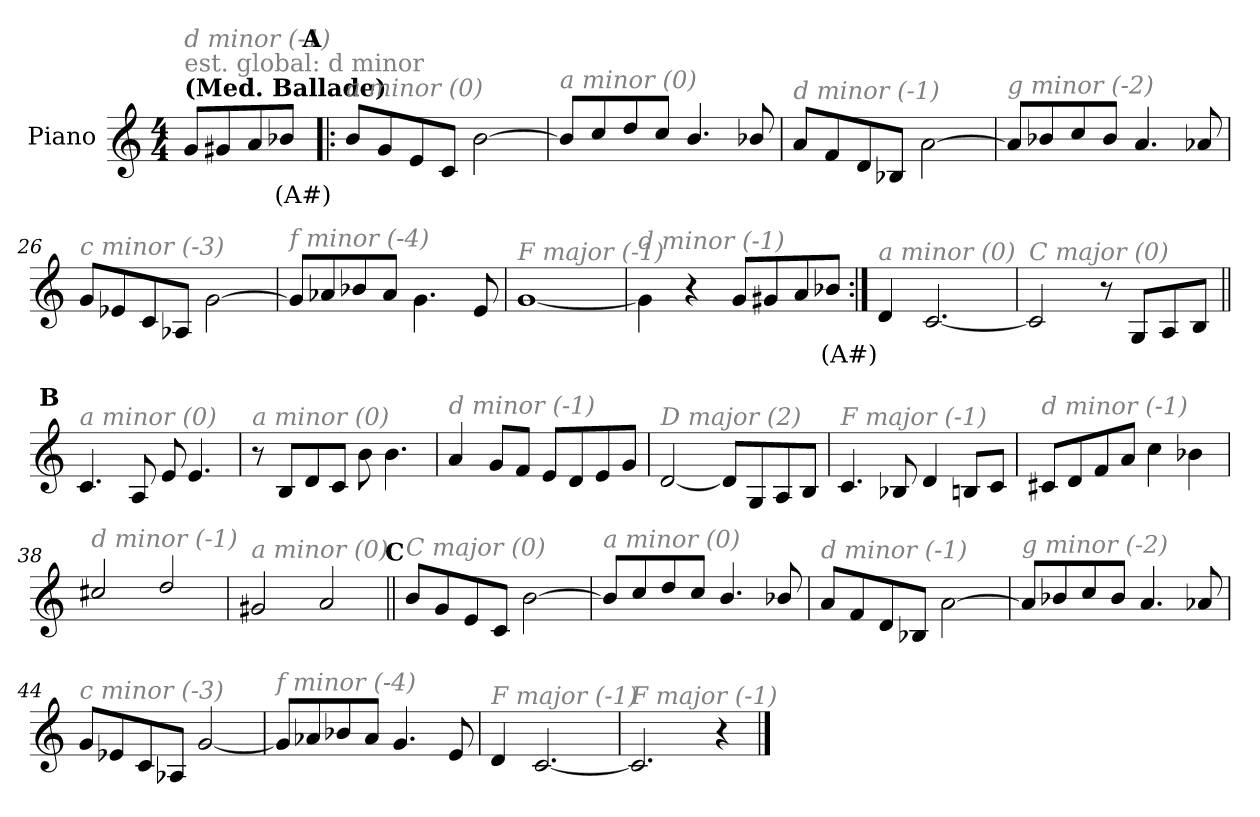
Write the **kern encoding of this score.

**kern	**text
*part1	*part1
*staff1	*staff1
*I"Piano	*
*I'Pno.	*
*clefG2	*
*k[]	*
*M4/4	*
*MM69	*
=1	=1
!LO:TX:a:B:t=(Med. Ballade)	!
!LO:TX:a:color=#808080:t=est. global&colon; d minor	!
!LO:TX:i:color=#808080:t=d minor (-1)	!
8g/L	.
8g#X/	.
8a/	.
8b-Xi/J	(A#)
!!LO:REH:place=s1:a:enc=none:fs=14:t=A
=22!|:	=22!|:
!LO:TX:i:color=#808080:t=a minor (0)	!
8b/L	.
8g/	.
8e/	.
8c/J	.
[2b\	.
=23	=23
!LO:TX:i:color=#808080:t=a minor (0)	!
8b/L]	.
8cc/	.
8dd/	.
8cc/J	.
4.b/	.
8b-X/	.
=24	=24
!LO:TX:i:color=#808080:t=d minor (-1)	!
8a/L	.
8f/	.
8d/	.
8B-X/J	.
[2a\	.
=25	=25
!LO:TX:i:color=#808080:t=g minor (-2)	!
8a/L]	.
8b-X/	.
8cc/	.
8b-/J	.
4.a/	.
8a-X/	.
!!LO:LB:g=z
=26	=26
!LO:TX:i:color=#808080:t=c minor (-3)	!
8g/L	.
8e-X/	.
8c/	.
8A-X/J	.
[2g\	.
=27	=27
!LO:TX:i:color=#808080:t=f minor (-4)	!
8g/L]	.
8a-X/	.
8b-X/	.
8a-/J	.
4.g\	.
8e/	.
=28	=28
!LO:TX:i:color=#808080:t=F major (-1)	!
[1g	.
=29	=29
!LO:TX:i:color=#808080:t=d minor (-1)	!
4g\]	.
4r	.
8g/L	.
8g#X/	.
8a/	.
8b-Xi/J	(A#)
=30:|!	=30:|!
!LO:TX:i:color=#808080:t=a minor (0)	!
4d/	.
[2.c/	.
=31	=31
!LO:TX:i:color=#808080:t=C major (0)	!
2c/]	.
8r	.
8G/L	.
8A/	.
8B/J	.
!!LO:LB:g=z
!!LO:REH:place=s1:a:enc=none:fs=14:t=B
=32||	=32||
!LO:TX:i:color=#808080:t=a minor (0)	!
4.c/	.
8A/	.
8e/	.
4.e/	.
=33	=33
!LO:TX:i:color=#808080:t=a minor (0)	!
8r	.
8B/L	.
8d/	.
8c/J	.
8b\	.
4.b\	.
=34	=34
!LO:TX:i:color=#808080:t=d minor (-1)	!
4a/	.
8g/L	.
8f/J	.
8e/L	.
8d/	.
8e/	.
8g/J	.
=35	=35
!LO:TX:i:color=#808080:t=D major (2)	!
[2d/	.
8d/L]	.
8G/	.
8A/	.
8B/J	.
!!LO:LB:g=z
=36	=36
!LO:TX:i:color=#808080:t=F major (-1)	!
4.c/	.
8B-X/	.
4d/	.
8Bn/L	.
8c/J	.
=37	=37
!LO:TX:i:color=#808080:t=d minor (-1)	!
8c#X/L	.
8d/	.
8f/	.
8a/J	.
4cc\	.
4b-X\	.
=38	=38
!LO:TX:i:color=#808080:t=d minor (-1)	!
2cc#X/	.
2dd/	.
=39	=39
!LO:TX:i:color=#808080:t=a minor (0)	!
2g#X/	.
2a/	.
!!LO:LB:g=z
!!LO:REH:place=s1:a:enc=none:fs=14:t=C
=40||	=40||
!LO:TX:i:color=#808080:t=C major (0)	!
8b/L	.
8g/	.
8e/	.
8c/J	.
[2b\	.
=41	=41
!LO:TX:i:color=#808080:t=a minor (0)	!
8b/L]	.
8cc/	.
8dd/	.
8cc/J	.
4.b/	.
8b-X/	.
=42	=42
!LO:TX:i:color=#808080:t=d minor (-1)	!
8a/L	.
8f/	.
8d/	.
8B-X/J	.
[2a\	.
=43	=43
!LO:TX:i:color=#808080:t=g minor (-2)	!
8a/L]	.
8b-X/	.
8cc/	.
8b-/J	.
4.a/	.
8a-X/	.
!!LO:LB:g=z
=44	=44
!LO:TX:i:color=#808080:t=c minor (-3)	!
8g/L	.
8e-X/	.
8c/	.
8A-X/J	.
[2g/	.
=45	=45
!LO:TX:i:color=#808080:t=f minor (-4)	!
8g/L]	.
8a-X/	.
8b-X/	.
8a-/J	.
4.g/	.
8e/	.
=46	=46
!LO:TX:i:color=#808080:t=F major (-1)	!
4d/	.
[2.c/	.
=47	=47
!LO:TX:i:color=#808080:t=F major (-1)	!
2.c/]	.
4r	.
==	==
*-	*-
